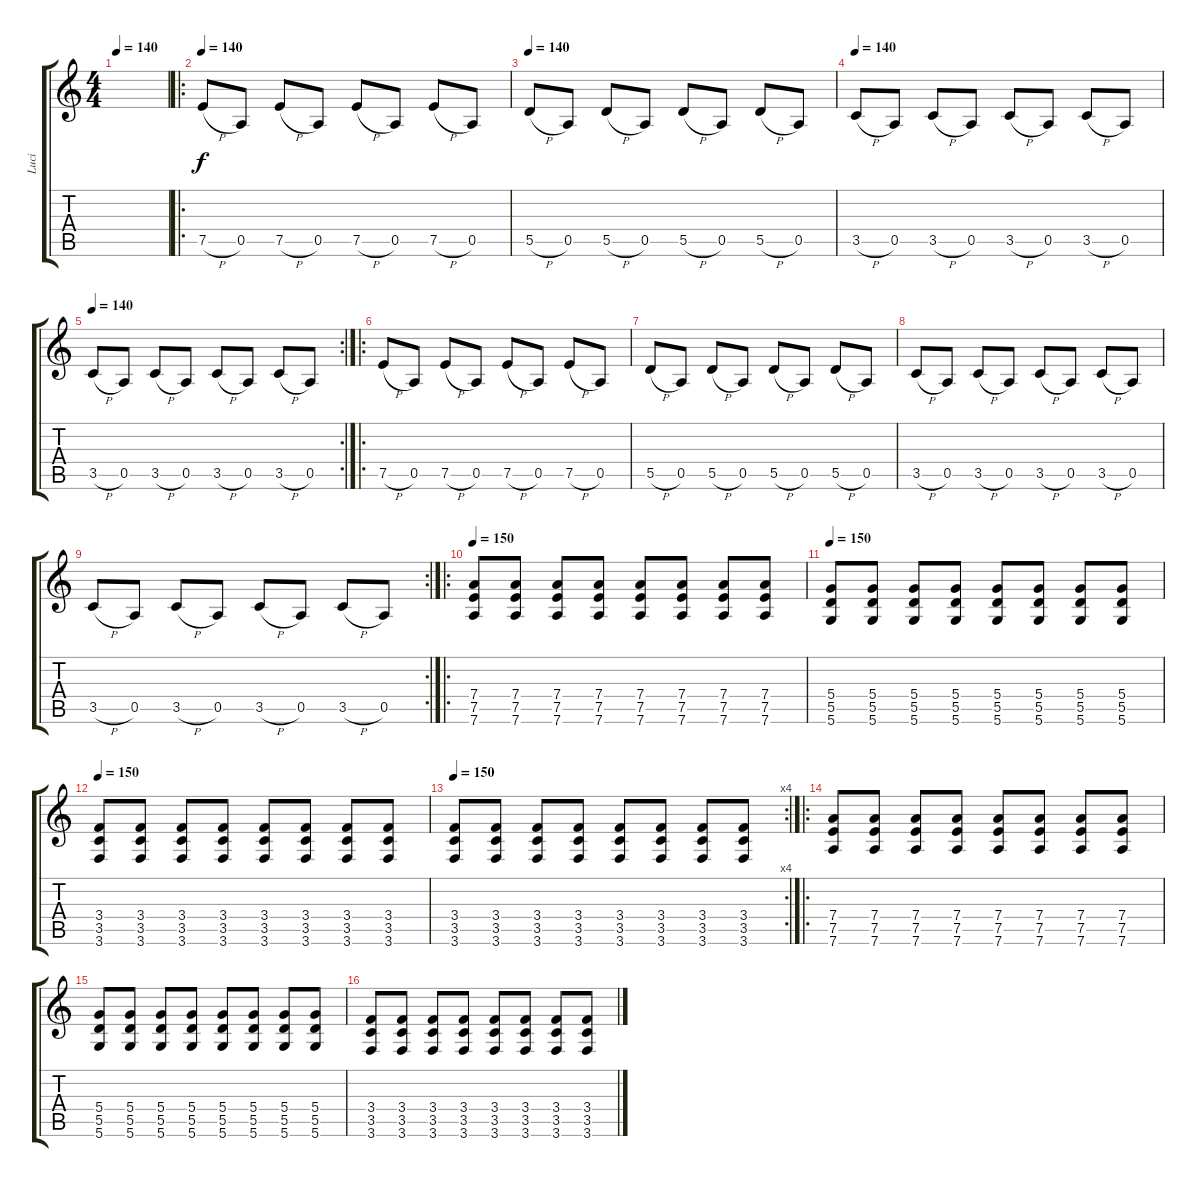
\track ("Luci" "Luci") {instrument distortionguitar}
\staff {score tabs}
\tuning (E4 B3 G3 D3 A2 D2) {hide}
\ts (4 4)
\tempo 140
\clef g2
\ks c
|
\ro
\tempo 140
7.5{h}.8 0.5.8 7.5{h}.8 0.5.8 7.5{h}.8 0.5.8 7.5{h}.8 0.5.8 |
\tempo 140
5.5{h}.8 0.5.8 5.5{h}.8 0.5.8 5.5{h}.8 0.5.8 5.5{h}.8 0.5.8 |
\tempo 140
3.5{h}.8 0.5.8 3.5{h}.8 0.5.8 3.5{h}.8 0.5.8 3.5{h}.8 0.5.8 |
\rc 2
\tempo 140
3.5{h}.8 0.5.8 3.5{h}.8 0.5.8 3.5{h}.8 0.5.8 3.5{h}.8 0.5.8 |
\ro
7.5{h}.8 0.5.8 7.5{h}.8 0.5.8 7.5{h}.8 0.5.8 7.5{h}.8 0.5.8 |
5.5{h}.8 0.5.8 5.5{h}.8 0.5.8 5.5{h}.8 0.5.8 5.5{h}.8 0.5.8 |
3.5{h}.8 0.5.8 3.5{h}.8 0.5.8 3.5{h}.8 0.5.8 3.5{h}.8 0.5.8 |
\rc 2
3.5{h}.8 0.5.8 3.5{h}.8 0.5.8 3.5{h}.8 0.5.8 3.5{h}.8 0.5.8 |
\ro
\tempo 150
(7.4 7.5 7.6).8 (7.4 7.5 7.6).8 (7.4 7.5 7.6).8 (7.4 7.5 7.6).8 (7.4 7.5 7.6).8 (7.4 7.5 7.6).8 (7.4 7.5 7.6).8 (7.4 7.5 7.6).8 |
\tempo 150
(5.4 5.5 5.6).8 (5.4 5.5 5.6).8 (5.4 5.5 5.6).8 (5.4 5.5 5.6).8 (5.4 5.5 5.6).8 (5.4 5.5 5.6).8 (5.4 5.5 5.6).8 (5.4 5.5 5.6).8 |
\tempo 150
(3.4 3.5 3.6).8 (3.4 3.5 3.6).8 (3.4 3.5 3.6).8 (3.4 3.5 3.6).8 (3.4 3.5 3.6).8 (3.4 3.5 3.6).8 (3.4 3.5 3.6).8 (3.4 3.5 3.6).8 |
\rc 4
\tempo 150
(3.4 3.5 3.6).8 (3.4 3.5 3.6).8 (3.4 3.5 3.6).8 (3.4 3.5 3.6).8 (3.4 3.5 3.6).8 (3.4 3.5 3.6).8 (3.4 3.5 3.6).8 (3.4 3.5 3.6).8 |
\ro
(7.4 7.5 7.6).8 (7.4 7.5 7.6).8 (7.4 7.5 7.6).8 (7.4 7.5 7.6).8 (7.4 7.5 7.6).8 (7.4 7.5 7.6).8 (7.4 7.5 7.6).8 (7.4 7.5 7.6).8 |
(5.4 5.5 5.6).8 (5.4 5.5 5.6).8 (5.4 5.5 5.6).8 (5.4 5.5 5.6).8 (5.4 5.5 5.6).8 (5.4 5.5 5.6).8 (5.4 5.5 5.6).8 (5.4 5.5 5.6).8 |
(3.4 3.5 3.6).8 (3.4 3.5 3.6).8 (3.4 3.5 3.6).8 (3.4 3.5 3.6).8 (3.4 3.5 3.6).8 (3.4 3.5 3.6).8 (3.4 3.5 3.6).8 (3.4 3.5 3.6).8
